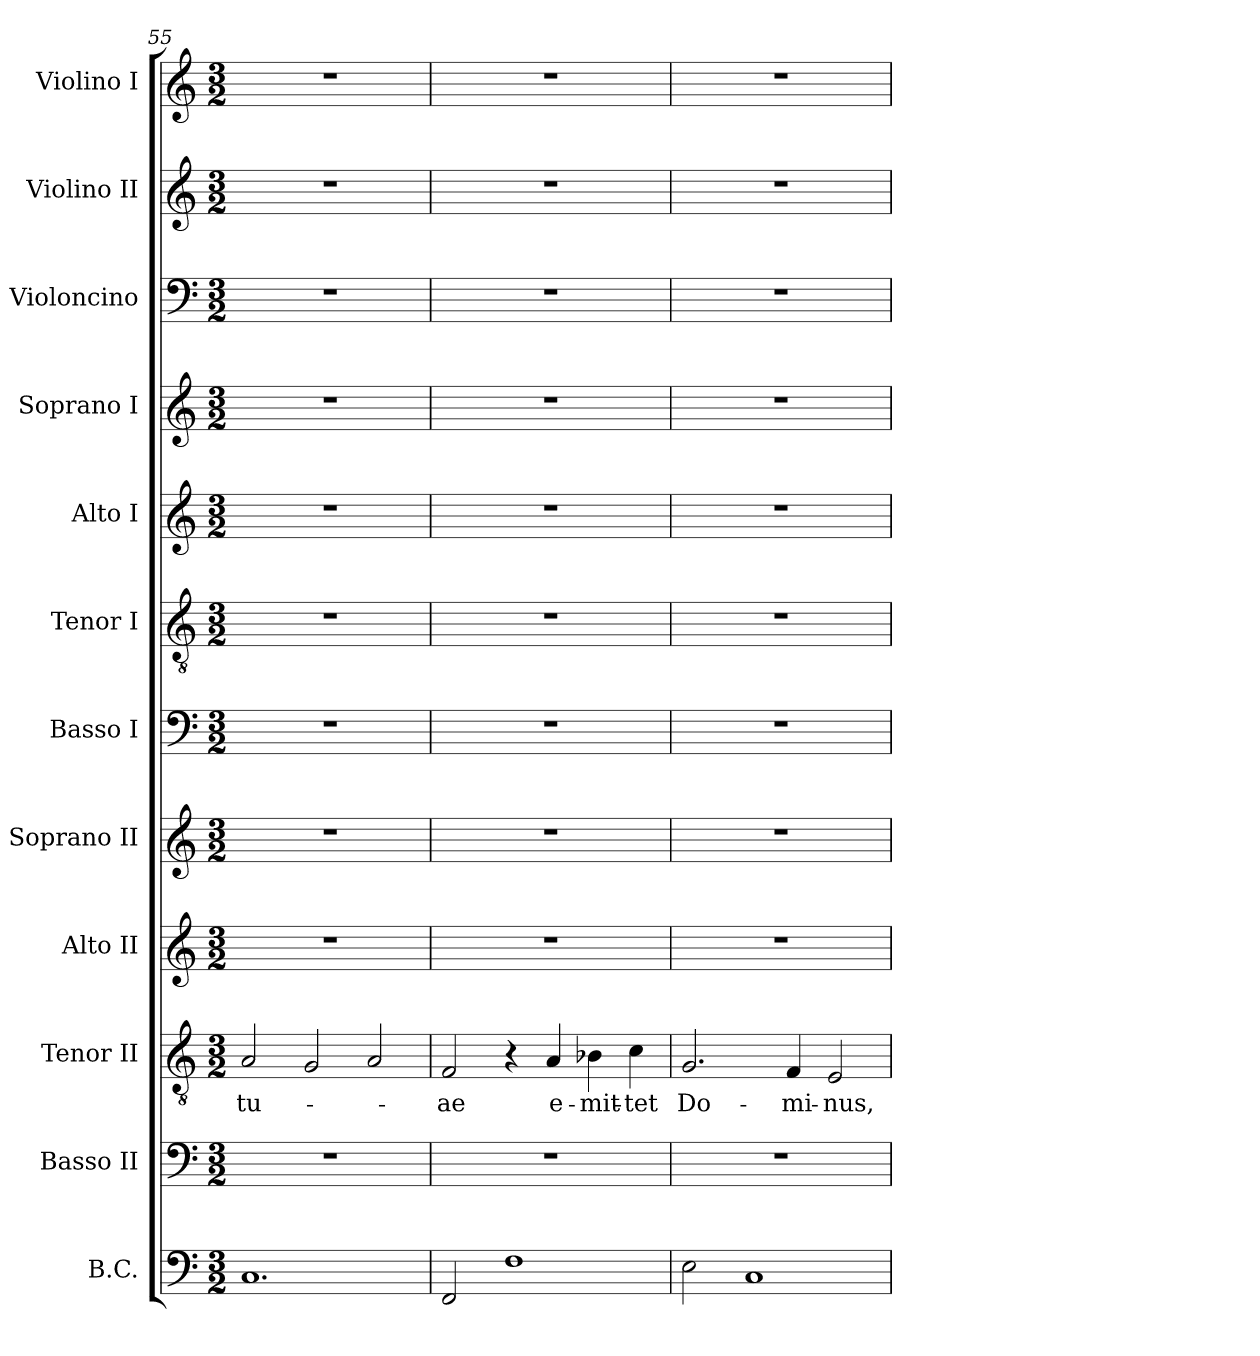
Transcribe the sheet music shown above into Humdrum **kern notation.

**kern	**kern	**kern	**text	**kern	**kern	**kern	**kern	**kern	**kern	**kern	**kern	**kern
*part12	*part11	*part10	*part10	*part9	*part8	*part7	*part6	*part5	*part4	*part3	*part2	*part1
*staff12	*staff11	*staff10	*staff10	*staff9	*staff8	*staff7	*staff6	*staff5	*staff4	*staff3	*staff2	*staff1
*I"B.C.	*I"Basso II	*I"Tenor II	*	*I"Alto II	*I"Soprano II	*I"Basso I	*I"Tenor I	*I"Alto I	*I"Soprano I	*I"Violoncino	*I"Violino II	*I"Violino I
*I'BC	*I'B 2	*I'T 2	*	*I'A 2	*I'S 2	*I'B 1	*I'T 1	*I'A 1	*I'S 1	*I'Vc.	*I'Vln. II	*I'Vln. I
*clefF4	*clefF4	*clefGv2	*	*clefG2	*clefG2	*clefF4	*clefGv2	*clefG2	*clefG2	*clefF4	*clefG2	*clefG2
*k[]	*k[]	*k[]	*	*k[]	*k[]	*k[]	*k[]	*k[]	*k[]	*k[]	*k[]	*k[]
*C:	*C:	*C:	*	*C:	*C:	*C:	*C:	*C:	*C:	*C:	*C:	*C:
*M3/2	*M3/2	*M3/2	*	*M3/2	*M3/2	*M3/2	*M3/2	*M3/2	*M3/2	*M3/2	*M3/2	*M3/2
=55	=55	=55	=55	=55	=55	=55	=55	=55	=55	=55	=55	=55
*^	*	*	*	*	*	*	*	*	*	*	*	*
!	!	!	!	!LO:LY:b	!	!	!	!	!	!	!	!	!
1.C	2ryy	1.r	2A/	tu-	1.r	1.r	1.r	1.r	1.r	1.r	1.r	1.r	1.r
.	2ryy	.	2G/	.	.	.	.	.	.	.	.	.	.
.	2ryy	.	2A/	.	.	.	.	.	.	.	.	.	.
*v	*v	*	*	*	*	*	*	*	*	*	*	*	*
=56	=56	=56	=56	=56	=56	=56	=56	=56	=56	=56	=56	=56
*^	*	*	*	*	*	*	*	*	*	*	*	*
!	!	!	!	!LO:LY:b	!	!	!	!	!	!	!	!	!
*v	*v	*	*	*	*	*	*	*	*	*	*	*	*
2FF/	1.r	2F/	-ae	1.r	1.r	1.r	1.r	1.r	1.r	1.r	1.r	1.r
1F	.	4r	.	.	.	.	.	.	.	.	.	.
!	!	!	!LO:LY:b	!	!	!	!	!	!	!	!	!
.	.	4A/	e-	.	.	.	.	.	.	.	.	.
!	!	!	!LO:LY:b	!	!	!	!	!	!	!	!	!
.	.	4B-X\	-mit-	.	.	.	.	.	.	.	.	.
!	!	!	!LO:LY:b	!	!	!	!	!	!	!	!	!
.	.	4c\	-tet	.	.	.	.	.	.	.	.	.
=57	=57	=57	=57	=57	=57	=57	=57	=57	=57	=57	=57	=57
!	!	!	!LO:LY:b	!	!	!	!	!	!	!	!	!
2E\	1.r	2.G/	Do-	1.r	1.r	1.r	1.r	1.r	1.r	1.r	1.r	1.r
1C	.	.	.	.	.	.	.	.	.	.	.	.
!	!	!	!LO:LY:b	!	!	!	!	!	!	!	!	!
.	.	4F/	-mi-	.	.	.	.	.	.	.	.	.
!	!	!	!LO:LY:b	!	!	!	!	!	!	!	!	!
.	.	2E/	-nus,	.	.	.	.	.	.	.	.	.
=	=	=	=	=	=	=	=	=	=	=	=	=
*-	*-	*-	*-	*-	*-	*-	*-	*-	*-	*-	*-	*-
